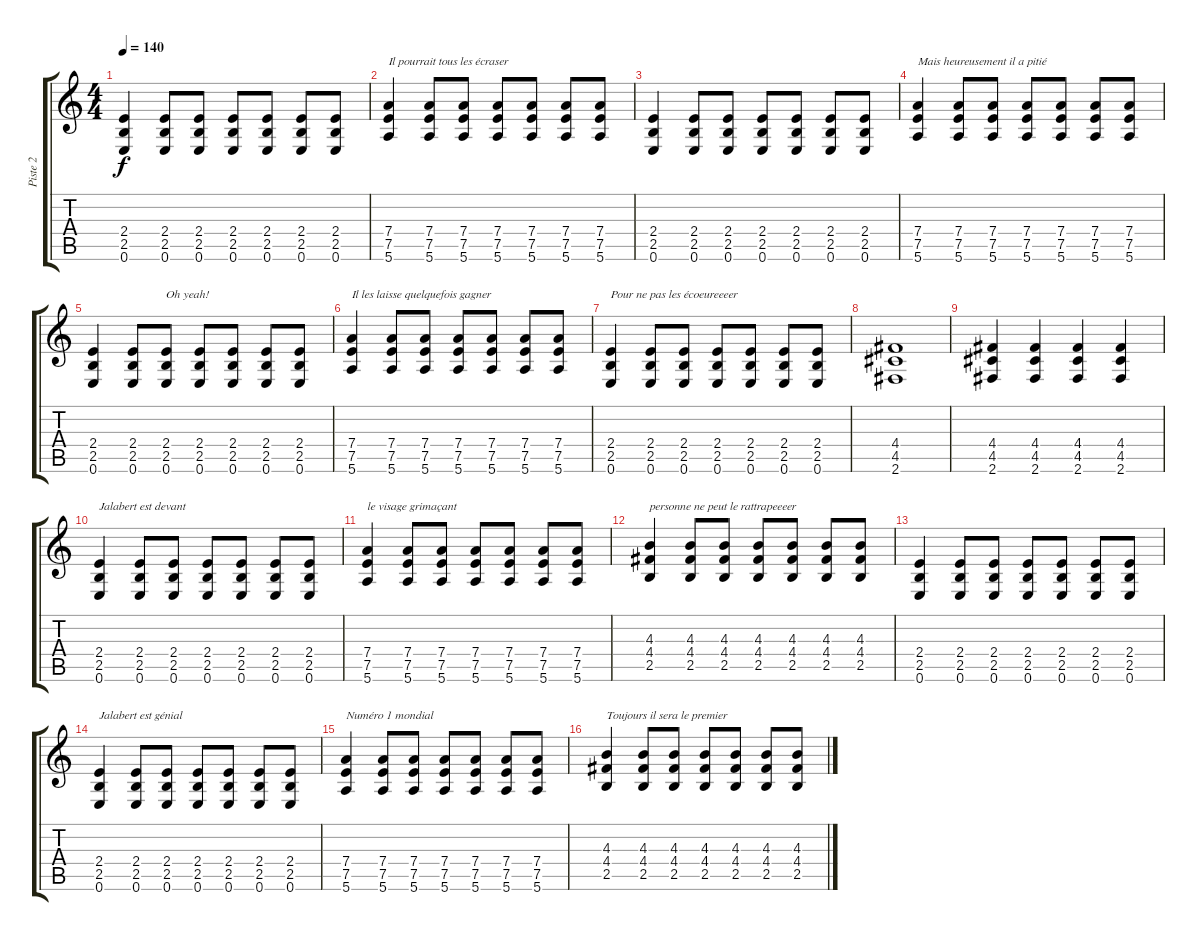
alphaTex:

\track ("Piste 2" "Piste 2") {instrument overdrivenguitar}
\staff {score tabs}
\tuning (E4 B3 G3 D3 A2 E2) {hide}
\ts (4 4)
\tempo 140
\clef g2
\ks c
(2.4 2.5 0.6).4{dy f} (2.4 2.5 0.6).8 (2.4 2.5 0.6).8 (2.4 2.5 0.6).8 (2.4 2.5 0.6).8 (2.4 2.5 0.6).8 (2.4 2.5 0.6).8 |
(7.4 7.5 5.6).4{txt "Il pourrait tous les écraser"} (7.4 7.5 5.6).8 (7.4 7.5 5.6).8 (7.4 7.5 5.6).8 (7.4 7.5 5.6).8 (7.4 7.5 5.6).8 (7.4 7.5 5.6).8 |
(2.4 2.5 0.6).4 (2.4 2.5 0.6).8 (2.4 2.5 0.6).8 (2.4 2.5 0.6).8 (2.4 2.5 0.6).8 (2.4 2.5 0.6).8 (2.4 2.5 0.6).8 |
(7.4 7.5 5.6).4{txt "Mais heureusement il a pitié"} (7.4 7.5 5.6).8 (7.4 7.5 5.6).8 (7.4 7.5 5.6).8 (7.4 7.5 5.6).8 (7.4 7.5 5.6).8 (7.4 7.5 5.6).8 |
(2.4 2.5 0.6).4 (2.4 2.5 0.6).8 (2.4 2.5 0.6).8{txt "Oh yeah!"} (2.4 2.5 0.6).8 (2.4 2.5 0.6).8 (2.4 2.5 0.6).8 (2.4 2.5 0.6).8 |
(7.4 7.5 5.6).4{txt "Il les laisse quelquefois gagner "} (7.4 7.5 5.6).8 (7.4 7.5 5.6).8 (7.4 7.5 5.6).8 (7.4 7.5 5.6).8 (7.4 7.5 5.6).8 (7.4 7.5 5.6).8 |
(2.4 2.5 0.6).4{txt "Pour ne pas les écoeureeeer"} (2.4 2.5 0.6).8 (2.4 2.5 0.6).8 (2.4 2.5 0.6).8 (2.4 2.5 0.6).8 (2.4 2.5 0.6).8 (2.4 2.5 0.6).8 |
(4.4 4.5 2.6).1 |
(4.4 4.5 2.6).4 (4.4 4.5 2.6).4 (4.4 4.5 2.6).4 (4.4 4.5 2.6).4 |
(2.4 2.5 0.6).4{txt "Jalabert est devant"} (2.4 2.5 0.6).8 (2.4 2.5 0.6).8 (2.4 2.5 0.6).8 (2.4 2.5 0.6).8 (2.4 2.5 0.6).8 (2.4 2.5 0.6).8 |
(7.4 7.5 5.6).4{txt "le visage grimaçant"} (7.4 7.5 5.6).8 (7.4 7.5 5.6).8 (7.4 7.5 5.6).8 (7.4 7.5 5.6).8 (7.4 7.5 5.6).8 (7.4 7.5 5.6).8 |
(4.3 4.4 2.5).4{txt "personne ne peut le rattrapeeeer"} (4.3 4.4 2.5).8 (4.3 4.4 2.5).8 (4.3 4.4 2.5).8 (4.3 4.4 2.5).8 (4.3 4.4 2.5).8 (4.3 4.4 2.5).8 |
(2.4 2.5 0.6).4 (2.4 2.5 0.6).8 (2.4 2.5 0.6).8 (2.4 2.5 0.6).8 (2.4 2.5 0.6).8 (2.4 2.5 0.6).8 (2.4 2.5 0.6).8 |
(2.4 2.5 0.6).4{txt "Jalabert est génial"} (2.4 2.5 0.6).8 (2.4 2.5 0.6).8 (2.4 2.5 0.6).8 (2.4 2.5 0.6).8 (2.4 2.5 0.6).8 (2.4 2.5 0.6).8 |
(7.4 7.5 5.6).4{txt "Numéro 1 mondial"} (7.4 7.5 5.6).8 (7.4 7.5 5.6).8 (7.4 7.5 5.6).8 (7.4 7.5 5.6).8 (7.4 7.5 5.6).8 (7.4 7.5 5.6).8 |
(4.3 4.4 2.5).4{txt "Toujours il sera le premier"} (4.3 4.4 2.5).8 (4.3 4.4 2.5).8 (4.3 4.4 2.5).8 (4.3 4.4 2.5).8 (4.3 4.4 2.5).8 (4.3 4.4 2.5).8
